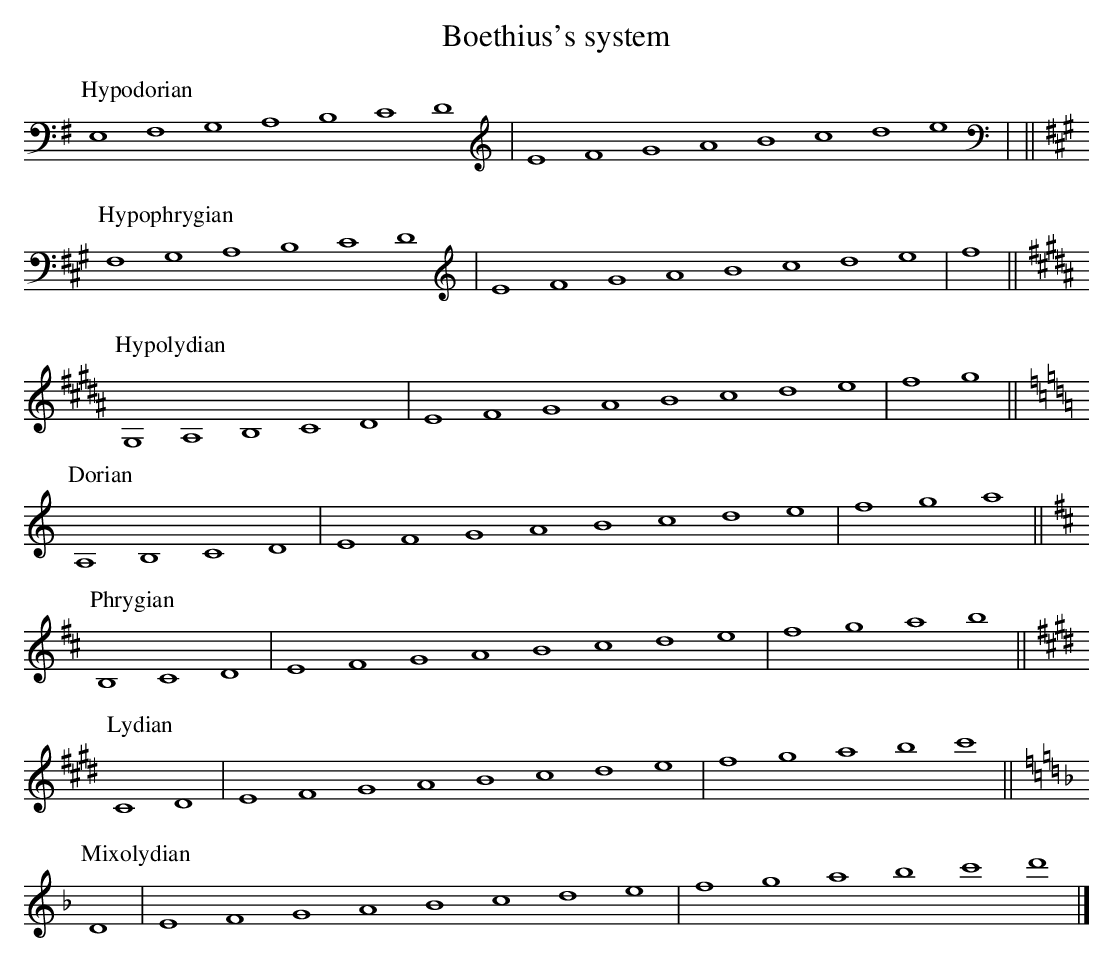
X:1
T:Boethius's system
M:none
L:1/1
K:EMin
P:Hypodorian
E,F,G,A,B,CD|EFGABcde| ||
K:EMix
P:Hypophrygian
F,G,A,B,CD|EFGABcde|f||
K:ELyd
P:Hypolydian
G,A,B,CD|EFGABcde|fg||
K:EPhr
P:Dorian
A,B,CD|EFGABcde|fga||
K:EDor
P:Phrygian
B,CD|EFGABcde|fgab||
K:E
P:Lydian
CD|EFGABcde|fgabc'||
K:ELoc
P:Mixolydian
D|EFGABcde|fgabc'd'|]

The Greek system ultimately derived from the modes of ancient
Mesopotamia.  These are described on Akkadian cuneiform tablets
which give tuning procedures for the lyre, up and down from
string to string in fourths and fifths.  The names of the modes
derive from the names of intervals between pairs of strings on
the lyre.

Akkadian name    Translation              Greek name     Modern name

isartu           normal                   dorian         phrygian
kitmu            closed                   hypodorian     minor
embubu           reed pipe                phrygian       dorian
putu             open                     hypophrygian   mixolydian
nid qabli        fall of the middle       lydian         major
nis gabari       rise of the duplicate    hypolydian     lydian

The name of the third mode suggests that, even 3000 years ago on the
banks of the Euphrates, pipers had their own scale and the string
players had to consciously emulate it to nick their tunes.

There are a few examples of Scottish tunes that to some extent
fit the more elaborated Gregorian modal system with its fixed
cadences and reciting tones, but it's not clear whether they're
any more than flukes.  This song does recite on a single note
for a long time, but it's the tonal centre:
